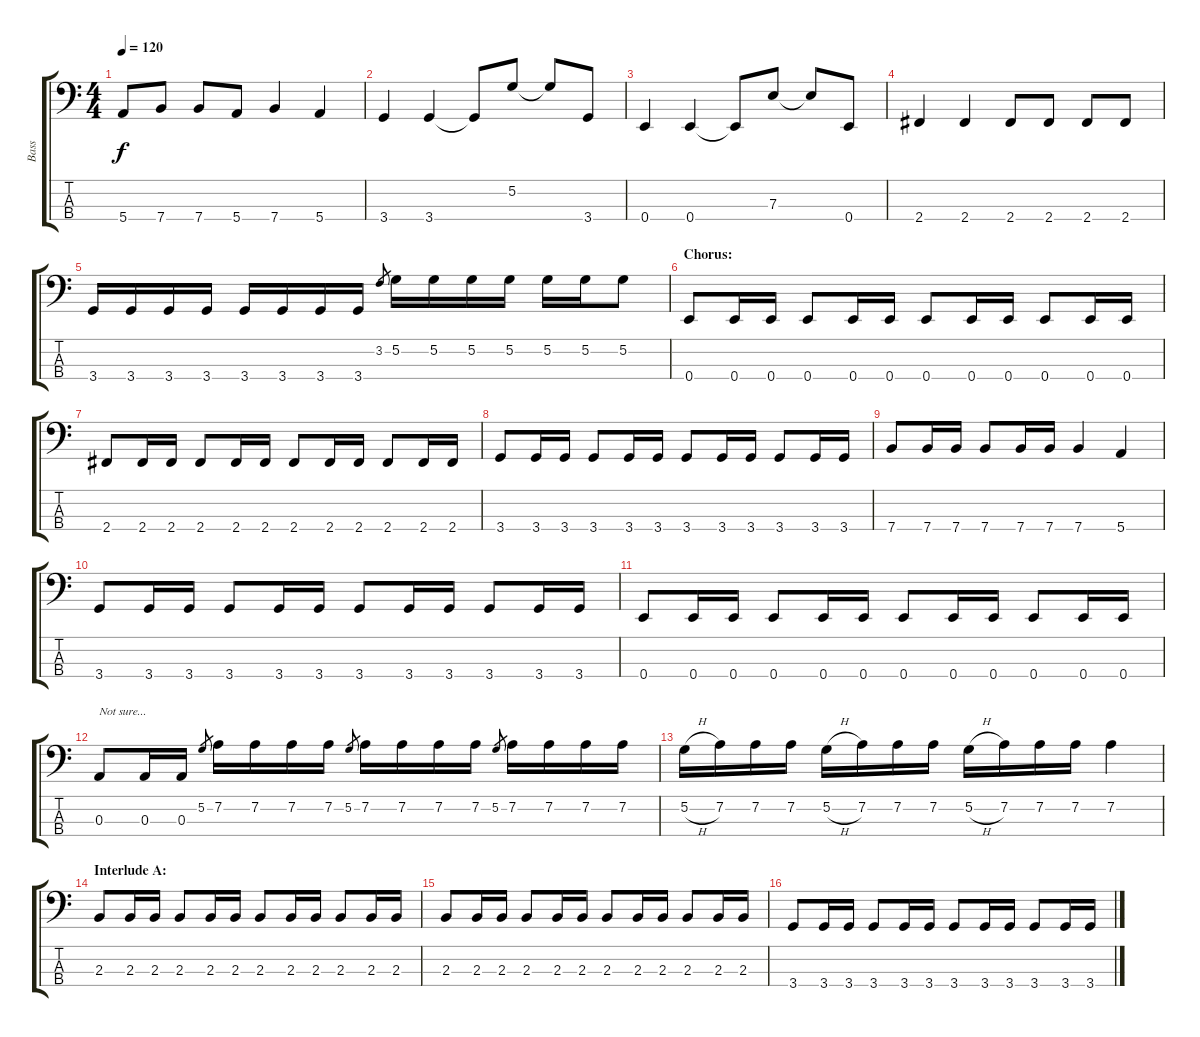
\track ("Bass" "Bass") {instrument electricbasspick}
\staff {score tabs}
\tuning (G2 D2 A1 E1) {hide}
\ts (4 4)
\tempo 120
\clef f4
\ks c
5.4{t}.8{dy f} 7.4.8 7.4.8 5.4.8 7.4.4 5.4.4 |
3.4.4 3.4.4 3.4{t}.8 5.2.8 5.2{t}.8 3.4.8 |
0.4.4 0.4.4 0.4{t}.8 7.3.8 7.3{t}.8 0.4.8 |
2.4.4 2.4.4 2.4.8 2.4.8 2.4.8 2.4.8 |
3.4.16 3.4.16 3.4.16 3.4.16 3.4.16 3.4.16 3.4.16 3.4.16 3.2.8{gr} 5.2.16 5.2.16 5.2.16 5.2.16 5.2.16 5.2.16 5.2.8 |
\section ("" "Chorus:")
0.4.8 0.4.16 0.4.16 0.4.8 0.4.16 0.4.16 0.4.8 0.4.16 0.4.16 0.4.8 0.4.16 0.4.16 |
2.4.8 2.4.16 2.4.16 2.4.8 2.4.16 2.4.16 2.4.8 2.4.16 2.4.16 2.4.8 2.4.16 2.4.16 |
3.4.8 3.4.16 3.4.16 3.4.8 3.4.16 3.4.16 3.4.8 3.4.16 3.4.16 3.4.8 3.4.16 3.4.16 |
7.4.8 7.4.16 7.4.16 7.4.8 7.4.16 7.4.16 7.4.4 5.4.4 |
3.4.8 3.4.16 3.4.16 3.4.8 3.4.16 3.4.16 3.4.8 3.4.16 3.4.16 3.4.8 3.4.16 3.4.16 |
0.4.8 0.4.16 0.4.16 0.4.8 0.4.16 0.4.16 0.4.8 0.4.16 0.4.16 0.4.8 0.4.16 0.4.16 |
0.3.8{txt "Not sure..."} 0.3.16 0.3.16 5.2.8{gr} 7.2.16 7.2.16 7.2.16 7.2.16 5.2.8{gr} 7.2.16 7.2.16 7.2.16 7.2.16 5.2.8{gr} 7.2.16 7.2.16 7.2.16 7.2.16 |
5.2{h}.16 7.2.16 7.2.16 7.2.16 5.2{h}.16 7.2.16 7.2.16 7.2.16 5.2{h}.16 7.2.16 7.2.16 7.2.16 7.2.4 |
\section ("" "Interlude A:")
2.3.8 2.3.16 2.3.16 2.3.8 2.3.16 2.3.16 2.3.8 2.3.16 2.3.16 2.3.8 2.3.16 2.3.16 |
2.3.8 2.3.16 2.3.16 2.3.8 2.3.16 2.3.16 2.3.8 2.3.16 2.3.16 2.3.8 2.3.16 2.3.16 |
3.4.8 3.4.16 3.4.16 3.4.8 3.4.16 3.4.16 3.4.8 3.4.16 3.4.16 3.4.8 3.4.16 3.4.16
